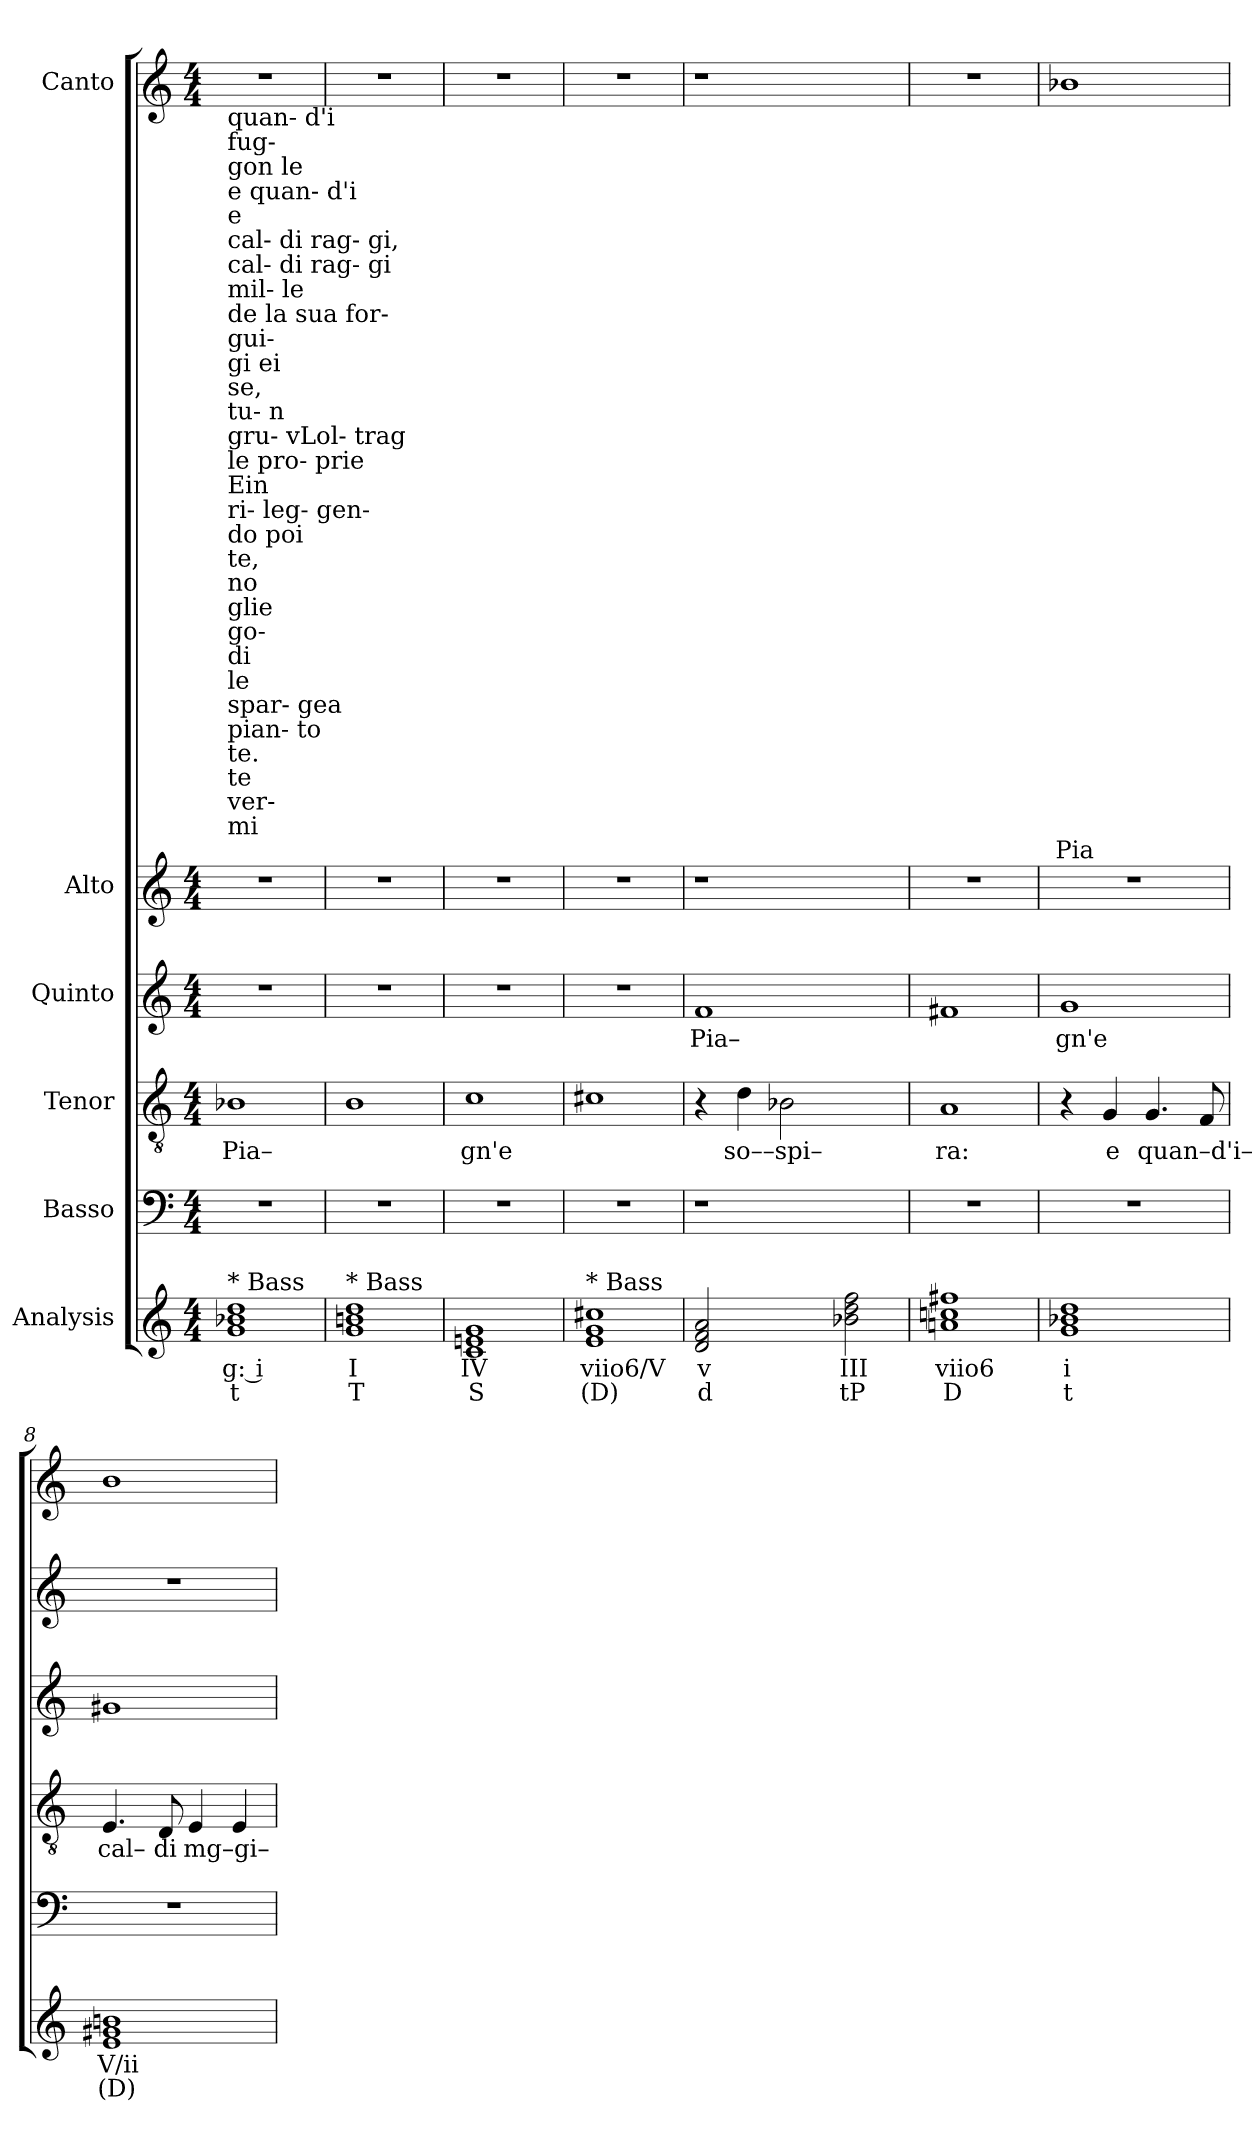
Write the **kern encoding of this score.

**kern	**text	**text	**kern	**kern	**text	**kern	**text	**kern	**kern	**text
*part6	*part6	*part6	*part5	*part4	*part4	*part3	*part3	*part2	*part1	*part1
*staff6	*staff6	*staff6	*staff5	*staff4	*staff4	*staff3	*staff3	*staff2	*staff1	*staff1
*I"Analysis	*	*	*I"Basso	*I"Tenor	*	*I"Quinto	*	*I"Alto	*I"Canto	*
*	*	*	*clefF4	*clefGv2	*	*clefG2	*	*clefG2	*clefG2	*
*k[]	*	*	*k[]	*k[]	*	*k[]	*	*k[]	*k[]	*
*M4/4	*	*	*M4/4	*M4/4	*	*M4/4	*	*M4/4	*M4/4	*
*MM120	*	*	*MM120	*MM120	*	*MM120	*	*MM120	*MM120	*
=1	=1	=1	=1	=1	=1	=1	=1	=1	=1	=1
!	!	!	!	!	!	!	!	!	!LO:TX:b:t=quan- d'i	!
!	!	!	!	!	!	!	!	!	!LO:TX:b:t=fug-	!
!	!	!	!	!	!	!	!	!	!LO:TX:b:t=gon le	!
!	!	!	!	!	!	!	!	!	!LO:TX:b:t=e quan- d'i	!
!	!	!	!	!	!	!	!	!	!LO:TX:b:t=e	!
!	!	!	!	!	!	!	!	!	!LO:TX:b:t=cal- di rag- gi,	!
!	!	!	!	!	!	!	!	!	!LO:TX:b:t=cal- di rag- gi	!
!	!	!	!	!	!	!	!	!	!LO:TX:b:t=mil- le	!
!	!	!	!	!	!	!	!	!	!LO:TX:b:t=de la sua for-	!
!	!	!	!	!	!	!	!	!	!LO:TX:b:t=gui-	!
!	!	!	!	!	!	!	!	!	!LO:TX:b:t=gi ei	!
!	!	!	!	!	!	!	!	!	!LO:TX:b:t=se,	!
!	!	!	!	!	!	!	!	!	!LO:TX:b:t=tu- n	!
!	!	!	!	!	!	!	!	!	!LO:TX:b:t=gru- vLol- trag	!
!	!	!	!	!	!	!	!	!	!LO:TX:b:t=le pro- prie	!
!	!	!	!	!	!	!	!	!	!LO:TX:b:t=Ein	!
!	!	!	!	!	!	!	!	!	!LO:TX:b:t=ri- leg- gen-	!
!	!	!	!	!	!	!	!	!	!LO:TX:b:t=do poi	!
!	!	!	!	!	!	!	!	!	!LO:TX:b:t=te,	!
!	!	!	!	!	!	!	!	!	!LO:TX:b:t=no	!
!	!	!	!	!	!	!	!	!	!LO:TX:b:t=glie	!
!	!	!	!	!	!	!	!	!	!LO:TX:b:t=go-	!
!	!	!	!	!	!	!	!	!	!LO:TX:b:t=di	!
!	!	!	!	!	!	!	!	!	!LO:TX:b:t=le	!
!	!	!	!	!	!	!	!	!	!LO:TX:b:t=spar- gea	!
!	!	!	!	!	!	!	!	!	!LO:TX:b:t=pian- to	!
!	!	!	!	!	!	!	!	!	!LO:TX:b:t=te.	!
!	!	!	!	!	!	!	!	!	!LO:TX:b:t=te	!
!	!	!	!	!	!	!	!	!	!LO:TX:b:t=ver-	!
!	!	!	!	!	!	!	!	!	!LO:TX:b:t=mi	!
!LO:TX:a:t=* Bass	!	!	!	!	!	!	!	!	!	!
!	!	!	!	!	!LO:LY:b	!	!	!	!	!
1g 1b-X 1dd	g: i	t	1r	1B-X	Pia–	1r	.	1r	1r	.
=2	=2	=2	=2	=2	=2	=2	=2	=2	=2	=2
!LO:TX:a:t=* Bass	!	!	!	!	!	!	!	!	!	!
1g 1bn 1dd	I	T	1r	1B	.	1r	.	1r	1r	.
=3	=3	=3	=3	=3	=3	=3	=3	=3	=3	=3
!	!	!	!	!	!LO:LY:b	!	!	!	!	!
1c 1en 1g	IV	S	1r	1c	gn'e	1r	.	1r	1r	.
=4	=4	=4	=4	=4	=4	=4	=4	=4	=4	=4
!LO:TX:a:t=* Bass	!	!	!	!	!	!	!	!	!	!
1e 1g 1cc#X	viio6/V	(D)	1r	1c#X	.	1r	.	1r	1r	.
=5	=5	=5	=5	=5	=5	=5	=5	=5	=5	=5
!	!	!	!	!	!	!	!LO:LY:b	!	!	!
2d 2f 2a	v	d	1r	4r	.	1f	Pia–	1r	1r	.
!	!	!	!	!	!LO:LY:b	!	!	!	!	!
.	.	.	.	4d\	so––	.	.	.	.	.
!	!	!	!	!	!LO:LY:b	!	!	!	!	!
2ryy	.	.	.	2B-X\	spi–	.	.	.	.	.
2b-X 2dd 2ff	III	tP	2ryy	2ryy	.	2ryy	.	2ryy	2ryy	.
=6	=6	=6	=6	=6	=6	=6	=6	=6	=6	=6
!	!	!	!	!	!LO:LY:b	!	!	!	!	!
1an 1ccn 1ff#X	viio6	D	1r	1A	ra:	1f#X	.	1r	1r	.
=7	=7	=7	=7	=7	=7	=7	=7	=7	=7	=7
!	!	!	!	!	!	!	!LO:LY:b	!	!	!
!	!	!	!	!	!	!	!	!	!	!LO:LY:b
1g 1b-X 1dd	i	t	1r	4r	.	1g	gn'e	1r	1b-X	Pia
!	!	!	!	!	!LO:LY:b	!	!	!	!	!
.	.	.	.	4G/	e	.	.	.	.	.
!	!	!	!	!	!LO:LY:b	!	!	!	!	!
.	.	.	.	4.G/	quan–d'i–	.	.	.	.	.
.	.	.	.	8F/	.	.	.	.	.	.
=8	=8	=8	=8	=8	=8	=8	=8	=8	=8	=8
!	!	!	!	!	!LO:LY:b	!	!	!	!	!
1e 1g#X 1bn	V/ii	(D)	1r	4.E/	cal–	1g#X	.	1r	1b	.
!	!	!	!	!	!LO:LY:b	!	!	!	!	!
.	.	.	.	8D/	di	.	.	.	.	.
!	!	!	!	!	!LO:LY:b	!	!	!	!	!
.	.	.	.	4E/	mg–gi–	.	.	.	.	.
.	.	.	.	4E/	.	.	.	.	.	.
=	=	=	=	=	=	=	=	=	=	=
*-	*-	*-	*-	*-	*-	*-	*-	*-	*-	*-
